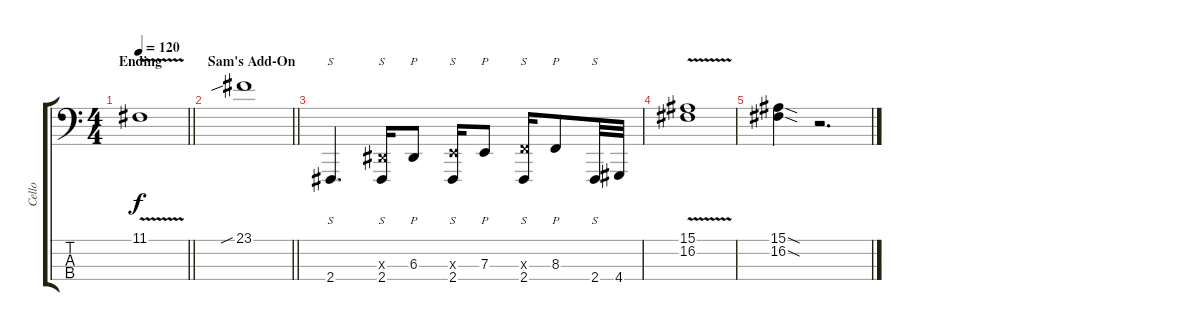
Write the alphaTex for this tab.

\track ("Cello" "Cello") {instrument cello}
\staff {score tabs}
\tuning (G2 D2 A1 E1) {hide}
\ts (4 4)
\section ("" "Ending")
\tempo 120
\clef f4
\barLineRight lightlight
\ks c
11.1{v}.1{dy f} |
\section ("" "Sam's Add-On")
\barLineRight lightlight
23.1{sib}.1 |
2.4.4{s d} (6.3{x} 2.4).16{s} 6.3.8{p} (7.3{x} 2.4).16{s} 7.3.8{p} (8.3{x} 2.4).16{s} 8.3.8{p} 2.4.32{s} 4.4.32 |
(15.1{v} 16.2{v}).1 |
(15.1{sod} 16.2{sod}).4 r.2{d}
